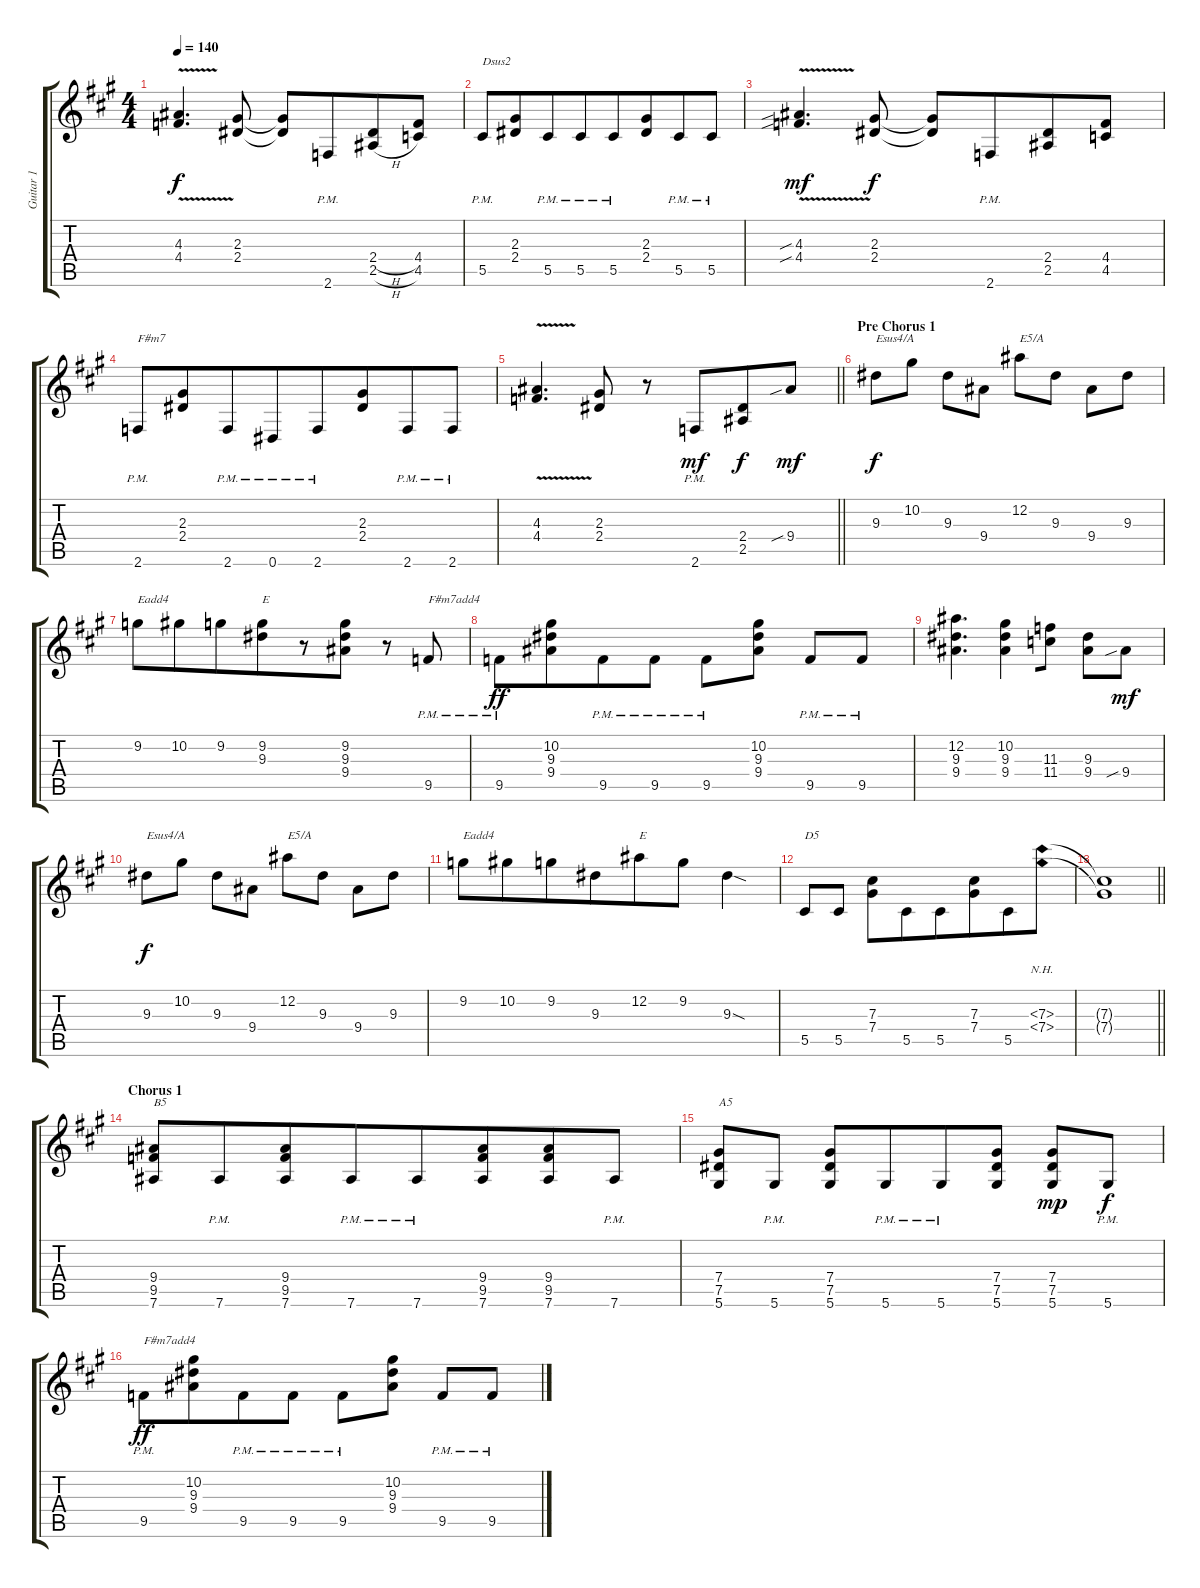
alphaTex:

\track ("Guitar 1 " "Guitar 1 ") {mute instrument distortionguitar}
\staff {score tabs}
\tuning (Eb4 Bb3 Gb3 Db3 Ab2 Eb2) {hide}
\ts (4 4)
\tempo 140
\clef g2
\ks a
(4.3 4.4{v}).4{d dy f} (2.3 2.4).8 (2.3{t} 2.4{t}).8{beam merge} 2.6{pm}.8{beam merge} (2.4{h} 2.5{h}).8{beam merge} (4.4 4.5).8 |
5.5{pm}.8{txt "Dsus2" beam merge} (2.3 2.4).8{beam merge} 5.5{pm}.8 5.5{pm}.8{beam merge} 5.5{pm}.8 (2.3 2.4).8{beam merge} 5.5{pm}.8 5.5{pm}.8 |
(4.3{sib} 4.4{v sib}).4{d dy mf} (2.3 2.4).8{dy f} (2.3{t} 2.4{t}).8{beam merge} 2.6{pm}.8{beam merge} (2.4 2.5).8{beam merge} (4.4 4.5).8 |
2.6{pm}.8{txt "F#m7" beam merge} (2.3 2.4).8{beam merge} 2.6{pm}.8 0.6{pm}.8{beam merge} 2.6{pm}.8 (2.3 2.4).8{beam merge} 2.6{pm}.8 2.6{pm}.8 |
\barLineRight lightlight
(4.3 4.4{v}).4{d} (2.3 2.4).8 r.8{beam merge} 2.6{pm}.8{dy mf beam merge} (2.4 2.5).8{dy f} 9.4{sib}.8{dy mf} |
\section ("" "Pre Chorus 1")
9.3.8{txt "Esus4/A" dy f beam merge} 10.2.8 9.3.8{beam merge} 9.4.8 12.2.8{txt "E5/A"} 9.3.8 9.4.8{beam merge} 9.3.8 |
9.2.8{txt "Eadd4"} 10.2.8{beam merge} 9.2.8 (9.2 9.3).8{txt "E" beam merge} r.8{beam merge} (9.2 9.3 9.4).8 r.8{beam merge} 9.5{pm}.8{txt "F#m7add4"} |
9.5{pm}.8{dy ff} (10.2 9.3 9.4).8{beam merge} 9.5{pm}.8{beam merge} 9.5{pm}.8 9.5{pm}.8{beam merge} (10.2 9.3 9.4).8 9.5{pm}.8 9.5{pm}.8 |
(12.2 9.3 9.4).4{d} (10.2 9.3 9.4).4{beam merge} (11.3 11.4).8 (9.3 9.4).8{beam merge} 9.4{sib}.8{dy mf} |
9.3.8{txt "Esus4/A" dy f beam merge} 10.2.8 9.3.8{beam merge} 9.4.8 12.2.8{txt "E5/A"} 9.3.8 9.4.8{beam merge} 9.3.8 |
9.2.8{txt "Eadd4"} 10.2.8{beam merge} 9.2.8 9.3.8{beam merge} 12.2.8{txt "E"} 9.2.8{beam merge} 9.3{sod}.4 |
5.5.8{txt "D5" beam merge} 5.5.8 (7.3 7.4).8{beam merge} 5.5.8{beam merge} 5.5.8{beam merge} (7.3 7.4).8{beam merge} 5.5.8 (7.3{nh} 7.4{nh}).8 |
\barLineRight lightlight
(7.3{t} 7.4{t}).1 |
\section ("" "Chorus 1")
(9.4 9.5 7.6).8{txt "B5" beam merge} 7.6{pm}.8{beam merge} (9.4 9.5 7.6).8 7.6{pm}.8{beam merge} 7.6{pm}.8{beam merge} (9.4 9.5 7.6).8{beam merge} (9.4 9.5 7.6).8{beam merge} 7.6{pm}.8 |
(7.4 7.5 5.6).8{txt "A5"} 5.6{pm}.8 (7.4 7.5 5.6).8 5.6{pm}.8{beam merge} 5.6{pm}.8 (7.4 7.5 5.6).8 (7.4 7.5 5.6).8{dy mp} 5.6{pm}.8{dy f} |
9.5{pm}.8{txt "F#m7add4" dy ff} (10.2 9.3 9.4).8{beam merge} 9.5{pm}.8{beam merge} 9.5{pm}.8 9.5{pm}.8{beam merge} (10.2 9.3 9.4).8 9.5{pm}.8 9.5{pm}.8
